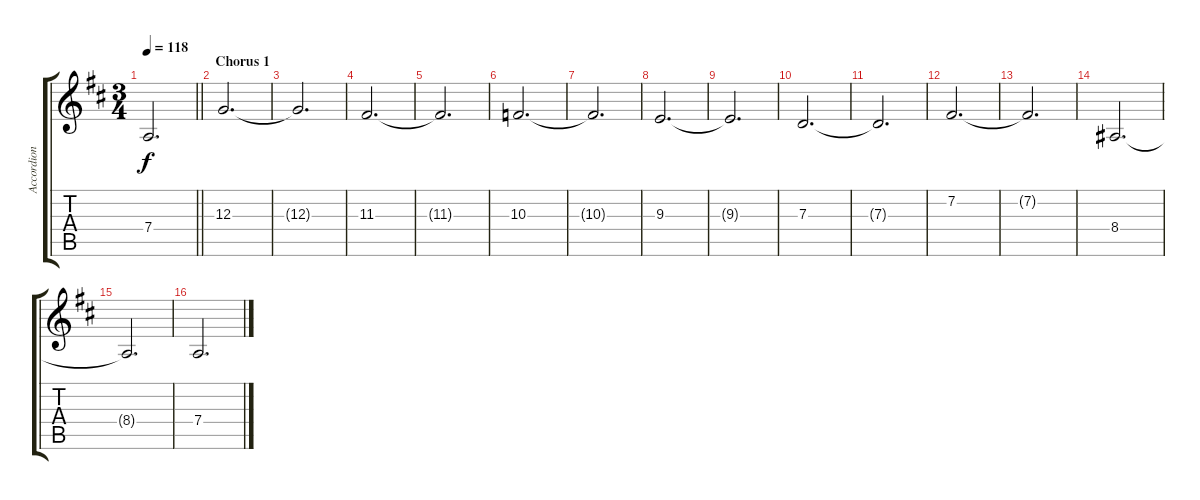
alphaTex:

\track ("Accordion" "Accordion") {instrument accordion}
\staff {score tabs}
\tuning (E4 B3 G3 D3 A2 E2) {hide}
\ts (3 4)
\tempo 118
\clef g2
\barLineRight lightlight
\ks d
7.4{t}.2{d dy f} |
\section ("" "Chorus 1")
12.3.2{d} |
12.3{t}.2{d} |
11.3.2{d} |
11.3{t}.2{d} |
10.3.2{d} |
10.3{t}.2{d} |
9.3.2{d} |
9.3{t}.2{d} |
7.3.2{d} |
7.3{t}.2{d} |
7.2.2{d} |
7.2{t}.2{d} |
8.4.2{d} |
8.4{t}.2{d} |
7.4.2{d}
